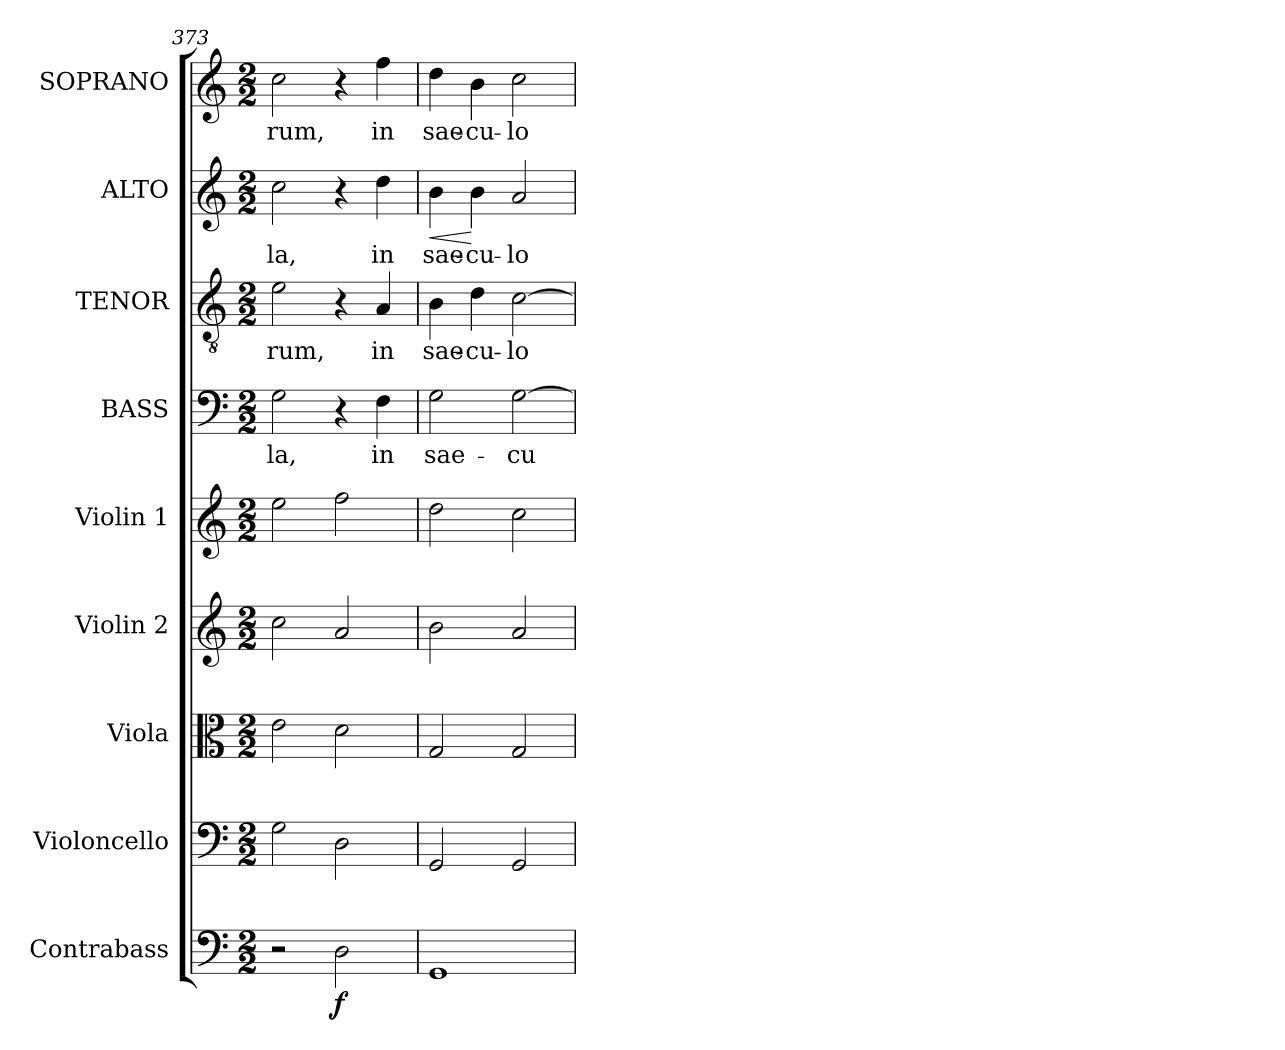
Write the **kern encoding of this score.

**kern	**dynam	**kern	**kern	**kern	**kern	**kern	**text	**kern	**text	**kern	**text	**dynam	**kern	**text
*part9	*part9	*part8	*part7	*part6	*part5	*part4	*part4	*part3	*part3	*part2	*part2	*part2	*part1	*part1
*staff9	*staff9	*staff8	*staff7	*staff6	*staff5	*staff4	*staff4	*staff3	*staff3	*staff2	*staff2	*staff2	*staff1	*staff1
*I"Contrabass	*	*I"Violoncello	*I"Viola	*I"Violin 2	*I"Violin 1	*I"BASS	*	*I"TENOR	*	*I"ALTO	*	*	*I"SOPRANO	*
*I'Cb.	*	*I'Vc.	*I'Vla.	*I'Vln. 2	*I'Vln. 1	*I'B.	*	*I'T.	*	*I'A.	*	*	*I'S.	*
*clefF4	*	*clefF4	*clefC3	*clefG2	*clefG2	*clefF4	*	*clefGv2	*	*clefG2	*	*	*clefG2	*
*ITrd7c12	*	*	*	*	*	*	*	*ITrd7c12	*	*	*	*	*	*
*k[]	*	*k[]	*k[]	*k[]	*k[]	*k[]	*	*k[]	*	*k[]	*	*	*k[]	*
*C:	*	*C:	*C:	*C:	*C:	*C:	*	*C:	*	*C:	*	*	*C:	*
*M2/2	*	*M2/2	*M2/2	*M2/2	*M2/2	*M2/2	*	*M2/2	*	*M2/2	*	*	*M2/2	*
=373	=373	=373	=373	=373	=373	=373	=373	=373	=373	=373	=373	=373	=373	=373
*	*	*^	*^	*	*	*	*	*	*	*	*	*	*	*
!	!	!	!	!	!	!	!	!	!LO:LY:b:color=#000000	!	!	!	!	!	!	!
!	!	!	!	!	!	!	!	!	!	!	!LO:LY:b:color=#000000	!	!	!	!	!
!	!	!	!	!	!	!	!	!	!	!	!	!	!LO:LY:b:color=#000000	!	!	!
!	!	!	!	!	!	!	!	!	!	!	!	!	!	!	!	!LO:LY:b:color=#000000
2r	.	2Gi\	2ryy	2ei\	2ryy	2cci\	2eei\	2Gi\	-la,	2Ei\	-rum,	2cci\	-la,	.	2cci\	-rum,
2DDi\	f	2Di\	2ryy	2di\	2ryy	2ai/	2ffi\	4r	.	4r	.	4r	.	.	4r	.
!	!	!	!	!	!	!	!	!	!LO:LY:b:color=#000000	!	!	!	!	!	!	!
!	!	!	!	!	!	!	!	!	!	!	!LO:LY:b:color=#000000	!	!	!	!	!
!	!	!	!	!	!	!	!	!	!	!	!	!	!LO:LY:b:color=#000000	!	!	!
!	!	!	!	!	!	!	!	!	!	!	!	!	!	!	!	!LO:LY:b:color=#000000
.	.	.	.	.	.	.	.	4Fi\	in	4AAi/	in	4ddi\	in	.	4ffi\	in
*	*	*v	*v	*	*	*	*	*	*	*	*	*	*	*	*	*
*	*	*	*v	*v	*	*	*	*	*	*	*	*	*	*	*
=374	=374	=374	=374	=374	=374	=374	=374	=374	=374	=374	=374	=374	=374	=374
!	!	!	!	!	!	!	!LO:LY:b:color=#000000	!	!	!	!	!	!	!
!	!	!	!	!	!	!	!	!	!LO:LY:b:color=#000000	!	!	!	!	!
!	!	!	!	!	!	!	!	!	!	!	!LO:LY:b:color=#000000	!LO:HP:b	!	!
!	!	!	!	!	!	!	!	!	!	!	!	!	!	!LO:LY:b:color=#000000
1GGGi	.	2GGi/	2Gi/	2bi\	2ddi\	2Gi\	sae-	4BBi\	sae-	4bi\	sae-	<	4ddi\	sae-
!	!	!	!	!	!	!	!	!	!LO:LY:b:color=#000000	!	!	!	!	!
!	!	!	!	!	!	!	!	!	!	!	!LO:LY:b:color=#000000	!	!	!
!	!	!	!	!	!	!	!	!	!	!	!	!	!	!LO:LY:b:color=#000000
.	.	.	.	.	.	.	.	4Di\	-cu-	4bi\	-cu-	[	4bi\	-cu-
!	!	!	!	!	!	!	!LO:LY:b:color=#000000	!	!	!	!	!	!	!
!	!	!	!	!	!	!	!	!	!LO:LY:b:color=#000000	!	!	!	!	!
!	!	!	!	!	!	!	!	!	!	!	!LO:LY:b:color=#000000	!	!	!
!	!	!	!	!	!	!	!	!	!	!	!	!	!	!LO:LY:b:color=#000000
.	.	2GGi/	2Gi/	2ai/	2cci\	[>2Gi\	-cu-	[>2Ci\	-lo-	2ai/	-lo-	.	2cci\	-lo-
=	=	=	=	=	=	=	=	=	=	=	=	=	=	=
*-	*-	*-	*-	*-	*-	*-	*-	*-	*-	*-	*-	*-	*-	*-
